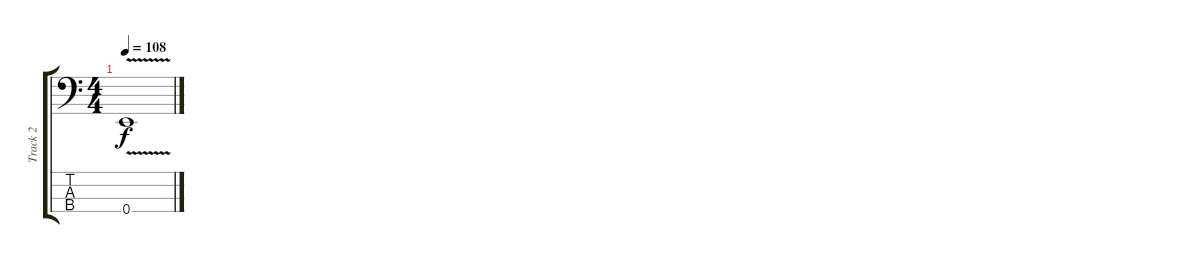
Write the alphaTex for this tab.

\track ("Track 2" "Track 2") {instrument acousticbass}
\staff {score tabs}
\tuning (G2 D2 A1 E1) {hide}
\ts (4 4)
\tempo 108
\clef f4
\ks c
0.4{v}.1{dy f}
